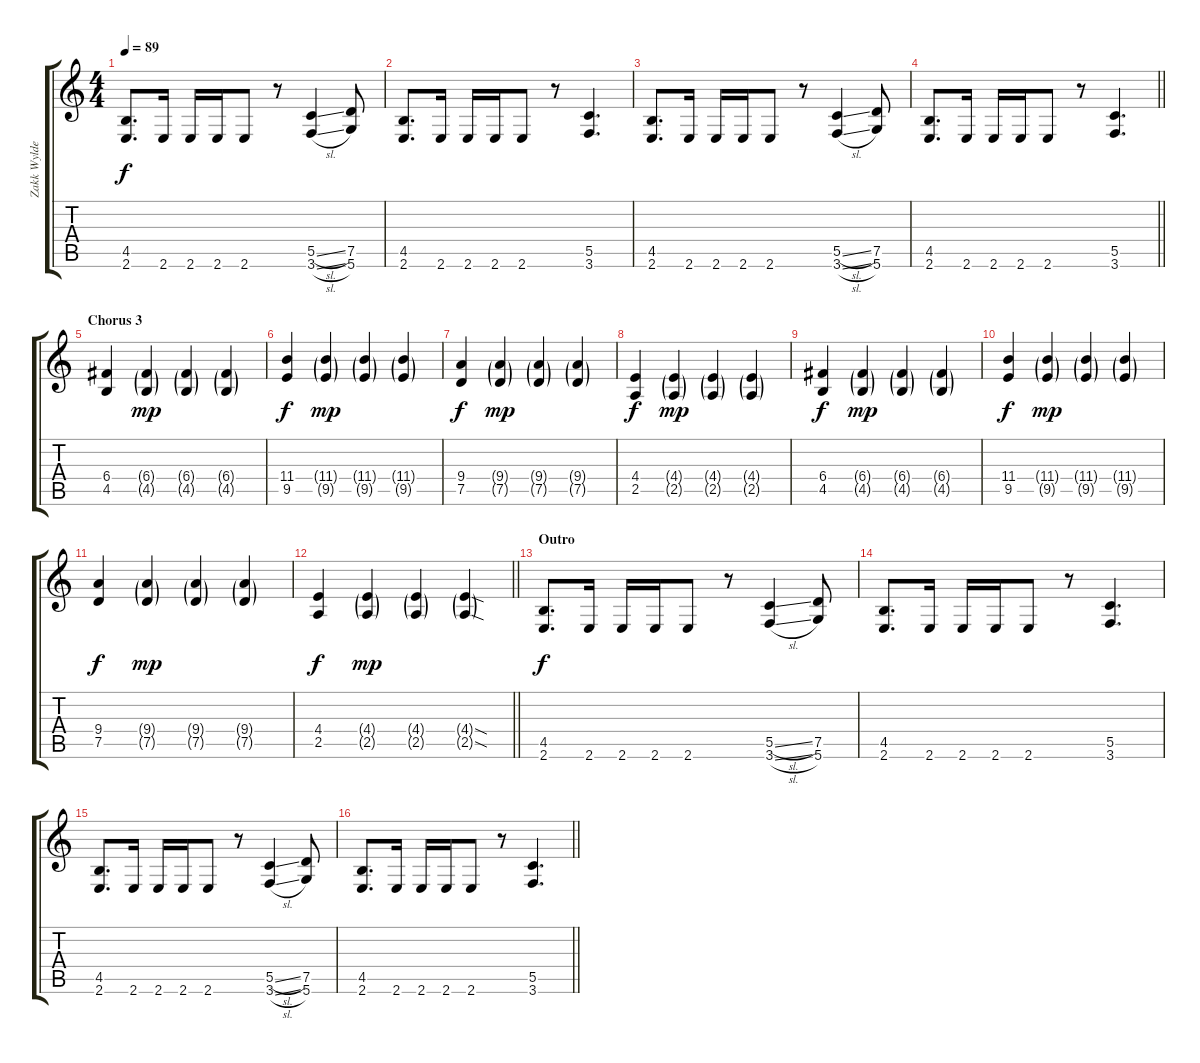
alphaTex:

\track ("Zakk Wylde" "Zakk Wylde") {instrument distortionguitar}
\staff {score tabs}
\tuning (D4 A3 F3 C3 G2 D2) {hide}
\ts (4 4)
\tempo 89
\clef g2
\ks c
(4.5 2.6).8{d dy f} 2.6.16 2.6.16 2.6.16 2.6.8 r.8 (5.5{sl} 3.6{sl}).4 (7.5 5.6).8 |
(4.5 2.6).8{d} 2.6.16 2.6.16 2.6.16 2.6.8 r.8 (5.5 3.6).4{d} |
(4.5 2.6).8{d} 2.6.16 2.6.16 2.6.16 2.6.8 r.8 (5.5{sl} 3.6{sl}).4 (7.5 5.6).8 |
\barLineRight lightlight
(4.5 2.6).8{d} 2.6.16 2.6.16 2.6.16 2.6.8 r.8 (5.5 3.6).4{d} |
\section ("" "Chorus 3")
(6.4 4.5).4 (6.4{g} 4.5{g}).4{dy mp} (6.4{g} 4.5{g}).4 (6.4{g} 4.5{g}).4 |
(11.4 9.5).4{dy f} (11.4{g} 9.5{g}).4{dy mp} (11.4{g} 9.5{g}).4 (11.4{g} 9.5{g}).4 |
(9.4 7.5).4{dy f} (9.4{g} 7.5{g}).4{dy mp} (9.4{g} 7.5{g}).4 (9.4{g} 7.5{g}).4 |
(4.4 2.5).4{dy f} (4.4{g} 2.5{g}).4{dy mp} (4.4{g} 2.5{g}).4 (4.4{g} 2.5{g}).4 |
(6.4 4.5).4{dy f} (6.4{g} 4.5{g}).4{dy mp} (6.4{g} 4.5{g}).4 (6.4{g} 4.5{g}).4 |
(11.4 9.5).4{dy f} (11.4{g} 9.5{g}).4{dy mp} (11.4{g} 9.5{g}).4 (11.4{g} 9.5{g}).4 |
(9.4 7.5).4{dy f} (9.4{g} 7.5{g}).4{dy mp} (9.4{g} 7.5{g}).4 (9.4{g} 7.5{g}).4 |
\barLineRight lightlight
(4.4 2.5).4{dy f} (4.4{g} 2.5{g}).4{dy mp} (4.4{g} 2.5{g}).4 (4.4{sod g} 2.5{sod g}).4 |
\section ("" "Outro")
(4.5 2.6).8{d dy f} 2.6.16 2.6.16 2.6.16 2.6.8 r.8 (5.5{sl} 3.6{sl}).4 (7.5 5.6).8 |
(4.5 2.6).8{d} 2.6.16 2.6.16 2.6.16 2.6.8 r.8 (5.5 3.6).4{d} |
(4.5 2.6).8{d} 2.6.16 2.6.16 2.6.16 2.6.8 r.8 (5.5{sl} 3.6{sl}).4 (7.5 5.6).8 |
\barLineRight lightlight
(4.5 2.6).8{d} 2.6.16 2.6.16 2.6.16 2.6.8 r.8 (5.5 3.6).4{d}
